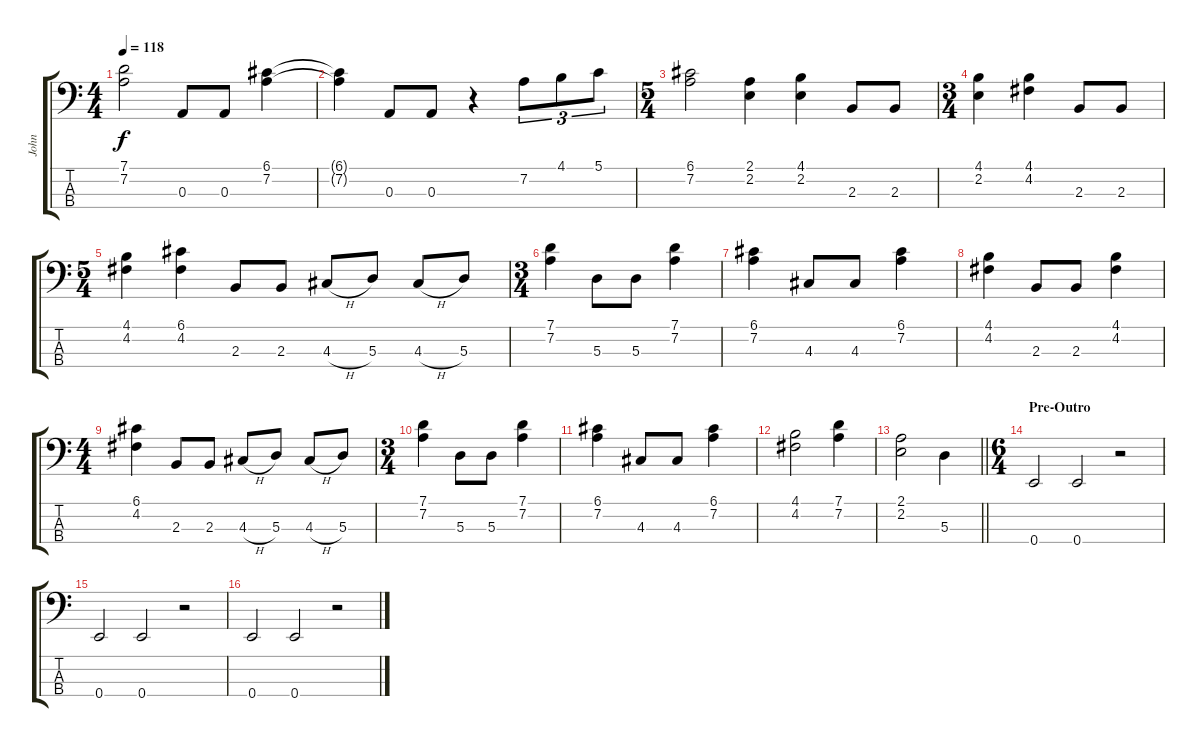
\track ("John" "John") {instrument electricbassfinger}
\staff {score tabs}
\tuning (G2 D2 A1 E1) {hide}
\ts (4 4)
\tempo 118
\clef f4
\ks c
(7.1 7.2).2{dy f} 0.3.8 0.3.8 (6.1 7.2).4 |
(6.1{t} 7.2{t}).4 0.3.8 0.3.8 r.4 7.2.8{tu (3 2)} 4.1.8{tu (3 2)} 5.1.8{tu (3 2)} |
\ts (5 4)
(6.1 7.2).2 (2.1 2.2).4 (4.1 2.2).4 2.3.8 2.3.8 |
\ts (3 4)
(4.1 2.2).4 (4.1 4.2).4 2.3.8 2.3.8 |
\ts (5 4)
(4.1 4.2).4 (6.1 4.2).4 2.3.8 2.3.8 4.3{h}.8 5.3.8 4.3{h}.8 5.3.8 |
\ts (3 4)
(7.1 7.2).4 5.3.8 5.3.8 (7.1 7.2).4 |
(6.1 7.2).4 4.3.8 4.3.8 (6.1 7.2).4 |
(4.1 4.2).4 2.3.8 2.3.8 (4.1 4.2).4 |
\ts (4 4)
(6.1 4.2).4 2.3.8 2.3.8 4.3{h}.8 5.3.8 4.3{h}.8 5.3.8 |
\ts (3 4)
(7.1 7.2).4 5.3.8 5.3.8 (7.1 7.2).4 |
(6.1 7.2).4 4.3.8 4.3.8 (6.1 7.2).4 |
(4.1 4.2).2 (7.1 7.2).4 |
\barLineRight lightlight
(2.1 2.2).2 5.3.4 |
\ts (6 4)
\section ("" "Pre-Outro")
0.4.2 0.4.2 r.2 |
0.4.2 0.4.2 r.2 |
0.4.2 0.4.2 r.2
